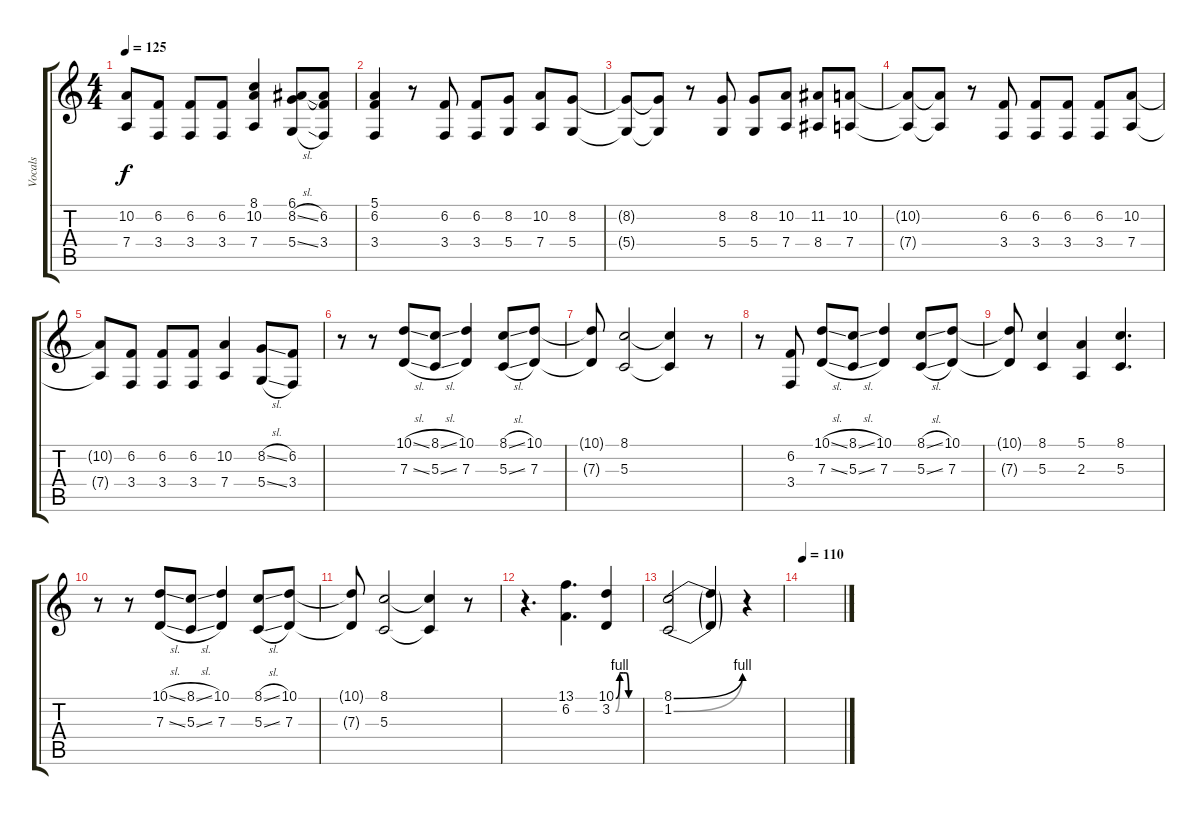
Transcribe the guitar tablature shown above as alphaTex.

\track ("Vocals" "Vocals") {mute instrument altosax}
\staff {score tabs}
\tuning (E4 B3 G3 D3 A2 E2) {hide}
\ts (4 4)
\tempo 125
\clef g2
\ks c
(10.2{t} 7.4{t}).8{dy f} (6.2 3.4).8 (6.2 3.4).8 (6.2 3.4).8 (8.1 10.2 7.4).4 (6.1 8.2{sl} 5.4{sl}).8 (6.1{t} 6.2 3.4).8 |
(5.1 6.2 3.4).4 r.8 (6.2 3.4).8 (6.2 3.4).8 (8.2 5.4).8 (10.2 7.4).8 (8.2 5.4).8 |
(8.2{t} 5.4{t}).8 (8.2{t} 5.4{t}).8 r.8 (8.2 5.4).8 (8.2 5.4).8 (10.2 7.4).8 (11.2 8.4).8 (10.2 7.4).8 |
(10.2{t} 7.4{t}).8 (10.2{t} 7.4{t}).8 r.8 (6.2 3.4).8 (6.2 3.4).8 (6.2 3.4).8 (6.2 3.4).8 (10.2 7.4).8 |
(10.2{t} 7.4{t}).8 (6.2 3.4).8 (6.2 3.4).8 (6.2 3.4).8 (10.2 7.4).4 (8.2{sl} 5.4{sl}).8 (6.2 3.4).8 |
r.8 r.8 (10.1{sl} 7.3{sl}).8 (8.1{sl} 5.3{sl}).8 (10.1 7.3).4 (8.1{sl} 5.3{sl}).8 (10.1 7.3).8 |
(10.1{t} 7.3{t}).8 (8.1 5.3).2 (8.1{t} 5.3{t}).4 r.8 |
r.8 (6.2 3.4).8 (10.1{sl} 7.3{sl}).8 (8.1{sl} 5.3{sl}).8 (10.1 7.3).4 (8.1{sl} 5.3{sl}).8 (10.1 7.3).8 |
(10.1{t} 7.3{t}).8 (8.1 5.3).4 (5.1 2.3).4 (8.1 5.3).4{d} |
r.8 r.8 (10.1{sl} 7.3{sl}).8 (8.1{sl} 5.3{sl}).8 (10.1 7.3).4 (8.1{sl} 5.3{sl}).8 (10.1 7.3).8 |
(10.1{t} 7.3{t}).8 (8.1 5.3).2 (8.1{t} 5.3{t}).4 r.8 |
r.4{d} (13.1 6.2).4{d} (10.1{be (custom 0 0 10 4 20 4 26 4 33 0 60 0)} 3.2{be (custom 0 0 10 4 20 4 28 4 34 0 60 0)}).4 |
(8.1{be (bend 0 0 60 4)} 1.2{be (bend 0 0 60 4)}).2 (8.1{t} 1.2{t}).4 r.4 |
\tempo 110
